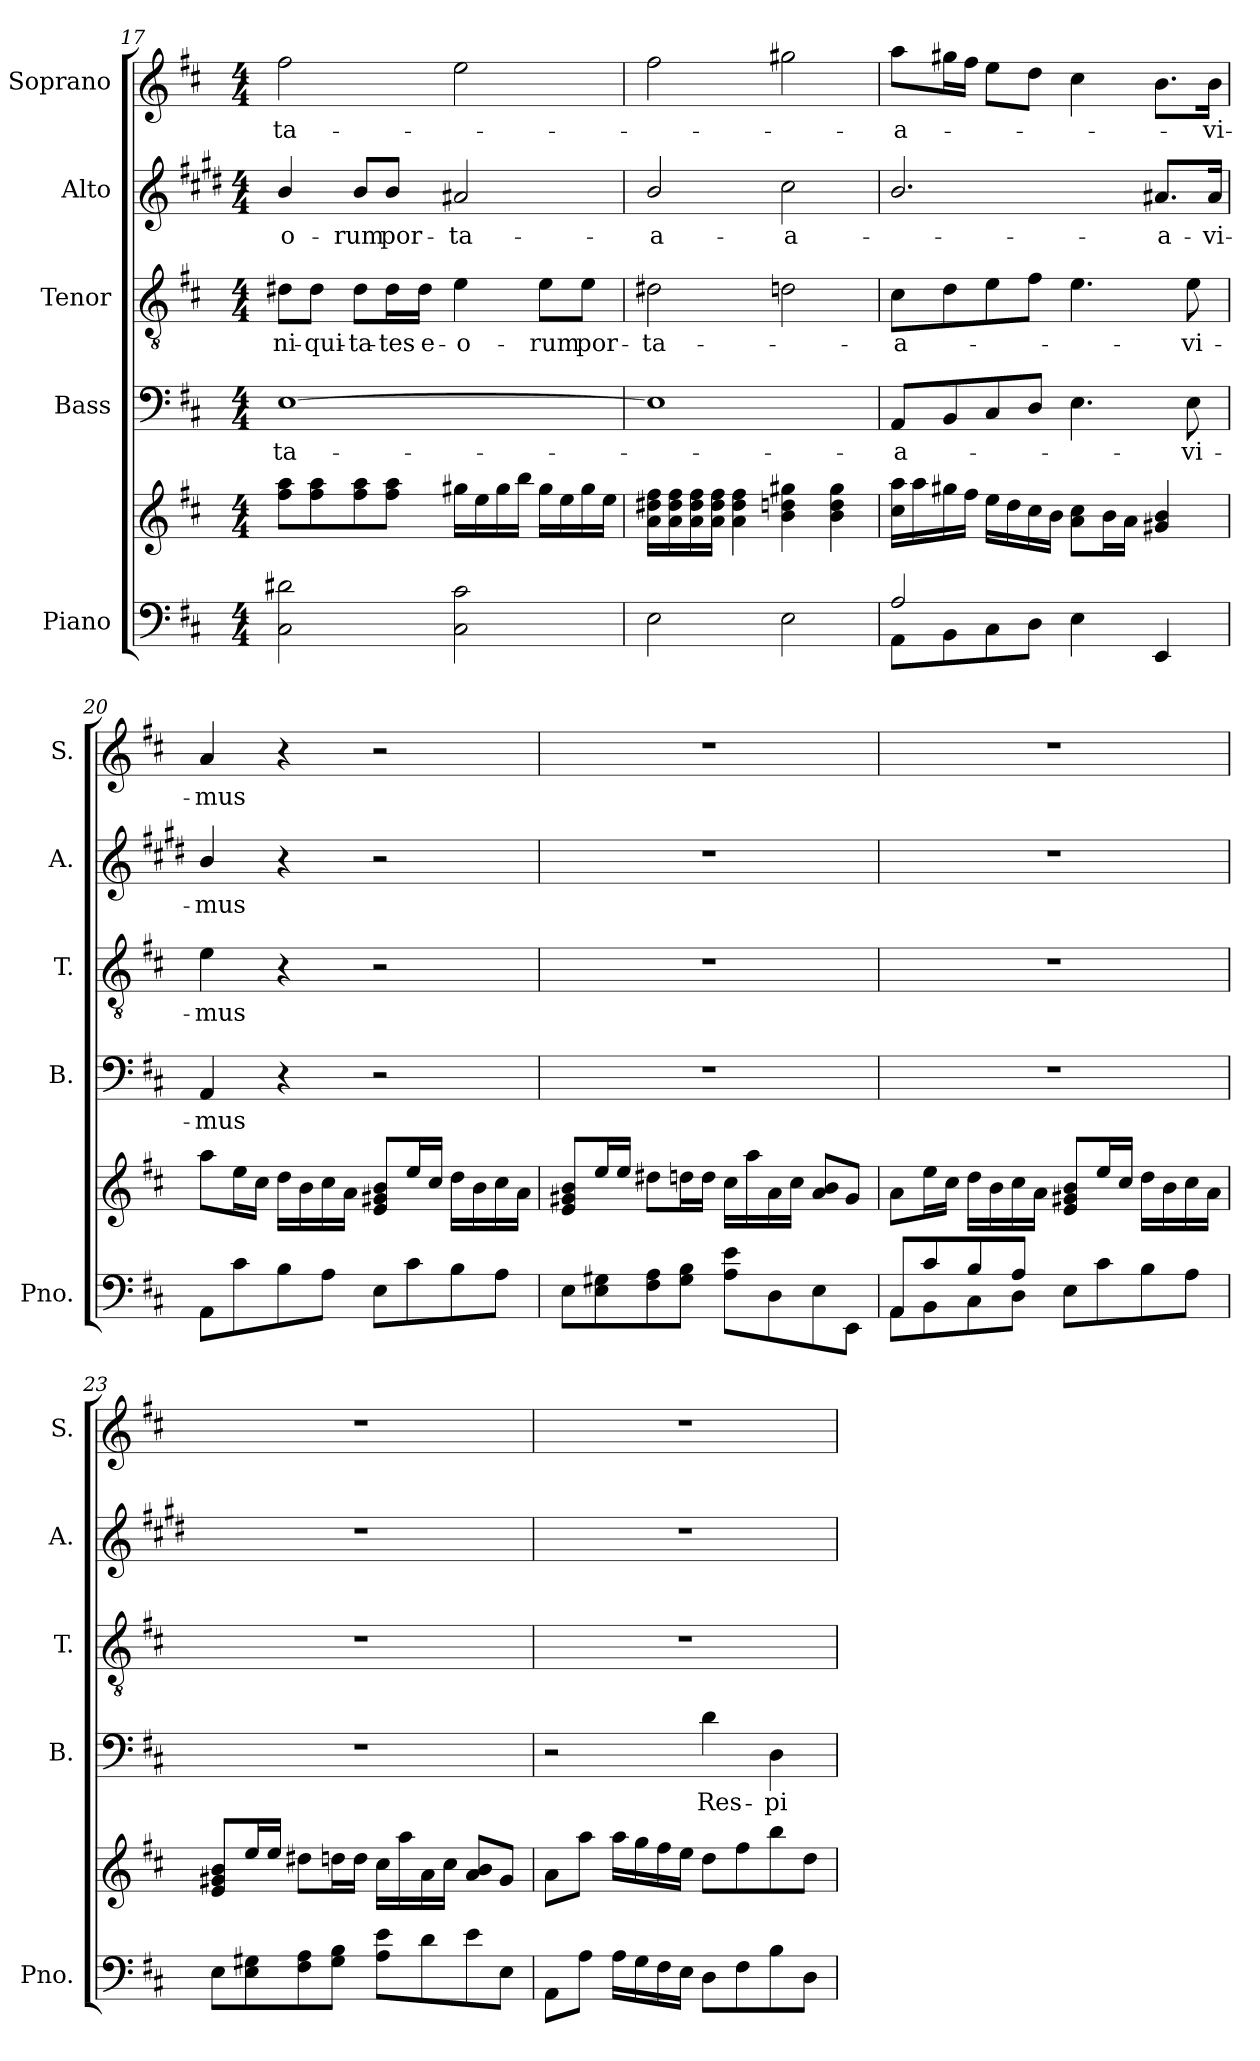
**kern	**kern	**kern	**text	**kern	**text	**kern	**text	**kern	**text
*part5	*part5	*part4	*part4	*part3	*part3	*part2	*part2	*part1	*part1
*staff6	*staff5	*staff4	*staff4	*staff3	*staff3	*staff2	*staff2	*staff1	*staff1
*I"Piano	*	*I"Bass	*	*I"Tenor	*	*I"Alto	*	*I"Soprano	*
*I'Pno.	*	*I'B.	*	*I'T.	*	*I'A.	*	*I'S.	*
!!LO:PB:g=z
*clefF4	*clefG2	*clefF4	*	*clefGv2	*	*clefG2	*	*clefG2	*
*	*	*	*	*	*	*ITrd1c2	*	*	*
*k[f#c#]	*k[f#c#]	*k[f#c#]	*	*k[f#c#]	*	*k[f#c#]	*	*k[f#c#]	*
*M4/4	*M4/4	*M4/4	*	*M4/4	*	*M4/4	*	*M4/4	*
=17	=17	=17	=17	=17	=17	=17	=17	=17	=17
!	!	!	!LO:LY:b	!	!LO:LY:b	!	!LO:LY:b	!	!LO:LY:b
2C#\ 2d#X\	8ff#\ 8aa\L	[1E	-ta-	8d#X\L	-ni-	4a/	-o-	2ff#\	-ta-
!	!	!	!	!	!LO:LY:b	!	!	!	!
.	8ff#\ 8aa\	.	.	8d#\J	-qui-	.	.	.	.
!	!	!	!	!	!LO:LY:b	!	!LO:LY:b	!	!
.	8ff#\ 8aa\	.	.	8d#\L	-ta-	8a/L	-rum	.	.
!	!	!	!	!	!LO:LY:b	!	!LO:LY:b	!	!
.	8ff#\ 8aa\J	.	.	16d#\L	-tes	8a/J	por-	.	.
!	!	!	!	!	!LO:LY:b	!	!	!	!
.	.	.	.	16d#\JJ	e-	.	.	.	.
!	!	!	!	!	!LO:LY:b	!	!LO:LY:b	!	!
2C#\ 2c#\	16gg#X\LL	.	.	4e\	-o-	2g#X/	-ta-	2ee\	.
.	16ee\	.	.	.	.	.	.	.	.
.	16gg#\	.	.	.	.	.	.	.	.
.	16bb\JJ	.	.	.	.	.	.	.	.
!	!	!	!	!	!LO:LY:b	!	!	!	!
.	16gg#\LL	.	.	8e\L	-rum	.	.	.	.
.	16ee\	.	.	.	.	.	.	.	.
!	!	!	!	!	!LO:LY:b	!	!	!	!
.	16gg#\	.	.	8e\J	por-	.	.	.	.
.	16ee\JJ	.	.	.	.	.	.	.	.
=18	=18	=18	=18	=18	=18	=18	=18	=18	=18
!	!	!	!	!	!LO:LY:b	!	!LO:LY:b	!	!
2E\	16a\ 16dd#X\ 16ff#\LL	1E]	.	2d#X\	-ta-	2a/	-a-	2ff#\	.
.	16a\ 16dd#\ 16ff#\	.	.	.	.	.	.	.	.
.	16a\ 16dd#\ 16ff#\	.	.	.	.	.	.	.	.
.	16a\ 16dd#\ 16ff#\JJ	.	.	.	.	.	.	.	.
.	4a\ 4dd#\ 4ff#\	.	.	.	.	.	.	.	.
!	!	!	!	!	!	!	!LO:LY:b	!	!
2E\	4b\ 4ddn\ 4gg#X\	.	.	2dn\	.	2b\	-a-	2gg#X\	.
.	4b\ 4dd\ 4gg#\	.	.	.	.	.	.	.	.
!!LO:LB:g=z
=19	=19	=19	=19	=19	=19	=19	=19	=19	=19
*^	*	*	*	*	*	*	*	*	*
!	!	!	!	!LO:LY:b	!	!LO:LY:b	!	!	!	!LO:LY:b
2A/	8AA\L	16cc#\ 16aa\LL	8AA/L	-a-	8c#\L	-a-	2.a/	.	8aa\L	-a-
.	.	16aa\	.	.	.	.	.	.	.	.
.	8BB\	16gg#X\	8BB/	.	8d\	.	.	.	16gg#X\L	.
.	.	16ff#\JJ	.	.	.	.	.	.	16ff#\JJ	.
.	8C#\	16ee\LL	8C#/	.	8e\	.	.	.	8ee\L	.
.	.	16dd\	.	.	.	.	.	.	.	.
.	8D\J	16cc#\	8D/J	.	8f#\J	.	.	.	8dd\J	.
.	.	16b\JJ	.	.	.	.	.	.	.	.
4E\	2ryy	8a\ 8cc#\L	4.E\	.	4.e\	.	.	.	4cc#\	.
.	.	16b\L	.	.	.	.	.	.	.	.
.	.	16a\JJ	.	.	.	.	.	.	.	.
!	!	!	!	!	!	!	!	!LO:LY:b	!	!
4EE/	.	4g#X/ 4b/	.	.	.	.	8.g#X/L	-a-	8.b\L	.
!	!	!	!	!LO:LY:b	!	!LO:LY:b	!	!	!	!
.	.	.	8E\	-vi-	8e\	-vi-	.	.	.	.
!	!	!	!	!	!	!	!	!LO:LY:b	!	!LO:LY:b
.	.	.	.	.	.	.	16g#/Jk	-vi-	16b\Jk	-vi-
*v	*v	*	*	*	*	*	*	*	*	*
=20	=20	=20	=20	=20	=20	=20	=20	=20	=20
!	!	!	!LO:LY:b	!	!LO:LY:b	!	!LO:LY:b	!	!LO:LY:b
8AA\L	8aa\L	4AA/	-mus	4e\	-mus	4a/	-mus	4a/	-mus
8c#\	16ee\L	.	.	.	.	.	.	.	.
.	16cc#\JJ	.	.	.	.	.	.	.	.
8B\	16dd\LL	4r	.	4r	.	4r	.	4r	.
.	16b\	.	.	.	.	.	.	.	.
8A\J	16cc#\	.	.	.	.	.	.	.	.
.	16a\JJ	.	.	.	.	.	.	.	.
8E\L	8e/ 8g#X/ 8b/L	2r	.	2r	.	2r	.	2r	.
8c#\	16ee/L	.	.	.	.	.	.	.	.
.	16cc#/JJ	.	.	.	.	.	.	.	.
8B\	16dd\LL	.	.	.	.	.	.	.	.
.	16b\	.	.	.	.	.	.	.	.
8A\J	16cc#\	.	.	.	.	.	.	.	.
.	16a\JJ	.	.	.	.	.	.	.	.
!!LO:PB:g=z
=21	=21	=21	=21	=21	=21	=21	=21	=21	=21
8E\L	8e/ 8g#X/ 8b/L	1r	.	1r	.	1r	.	1r	.
8E\ 8G#X\	16ee/L	.	.	.	.	.	.	.	.
.	16ee/JJ	.	.	.	.	.	.	.	.
8F#\ 8A\	8dd#X\L	.	.	.	.	.	.	.	.
8G#\ 8B\J	16ddn\L	.	.	.	.	.	.	.	.
.	16dd\JJ	.	.	.	.	.	.	.	.
8A\ 8e\L	16cc#\LL	.	.	.	.	.	.	.	.
.	16aa\	.	.	.	.	.	.	.	.
8D\	16a\	.	.	.	.	.	.	.	.
.	16cc#\JJ	.	.	.	.	.	.	.	.
8E\	8a/ 8b/L	.	.	.	.	.	.	.	.
8EE\J	8g#/J	.	.	.	.	.	.	.	.
=22	=22	=22	=22	=22	=22	=22	=22	=22	=22
*^	*	*	*	*	*	*	*	*	*
8AA/L	8AA\L	8a\L	1r	.	1r	.	1r	.	1r	.
8c#/	8BB\	16ee\L	.	.	.	.	.	.	.	.
.	.	16cc#\JJ	.	.	.	.	.	.	.	.
8B/	8C#\	16dd\LL	.	.	.	.	.	.	.	.
.	.	16b\	.	.	.	.	.	.	.	.
8A/J	8D\J	16cc#\	.	.	.	.	.	.	.	.
.	.	16a\JJ	.	.	.	.	.	.	.	.
8E\L	2ryy	8e/ 8g#X/ 8b/L	.	.	.	.	.	.	.	.
8c#\	.	16ee/L	.	.	.	.	.	.	.	.
.	.	16cc#/JJ	.	.	.	.	.	.	.	.
8B\	.	16dd\LL	.	.	.	.	.	.	.	.
.	.	16b\	.	.	.	.	.	.	.	.
8A\J	.	16cc#\	.	.	.	.	.	.	.	.
.	.	16a\JJ	.	.	.	.	.	.	.	.
*v	*v	*	*	*	*	*	*	*	*	*
!!LO:LB:g=z
=23	=23	=23	=23	=23	=23	=23	=23	=23	=23
8E\L	8e/ 8g#X/ 8b/L	1r	.	1r	.	1r	.	1r	.
8E\ 8G#X\	16ee/L	.	.	.	.	.	.	.	.
.	16ee/JJ	.	.	.	.	.	.	.	.
8F#\ 8A\	8dd#X\L	.	.	.	.	.	.	.	.
8G#\ 8B\J	16ddn\L	.	.	.	.	.	.	.	.
.	16dd\JJ	.	.	.	.	.	.	.	.
8A\ 8e\L	16cc#\LL	.	.	.	.	.	.	.	.
.	16aa\	.	.	.	.	.	.	.	.
8d\	16a\	.	.	.	.	.	.	.	.
.	16cc#\JJ	.	.	.	.	.	.	.	.
8e\	8a/ 8b/L	.	.	.	.	.	.	.	.
8E\J	8g#/J	.	.	.	.	.	.	.	.
=24	=24	=24	=24	=24	=24	=24	=24	=24	=24
8AA\L	8a\L	2r	.	1r	.	1r	.	1r	.
8A\J	8aa\J	.	.	.	.	.	.	.	.
16A\LL	16aa\LL	.	.	.	.	.	.	.	.
16G\	16gg\	.	.	.	.	.	.	.	.
16F#\	16ff#\	.	.	.	.	.	.	.	.
16E\JJ	16ee\JJ	.	.	.	.	.	.	.	.
!	!	!	!LO:LY:b	!	!	!	!	!	!
8D\L	8dd\L	4d\	Res-	.	.	.	.	.	.
8F#\	8ff#\	.	.	.	.	.	.	.	.
!	!	!	!LO:LY:b	!	!	!	!	!	!
8B\	8bb\	4D\	-pi-	.	.	.	.	.	.
8D\J	8dd\J	.	.	.	.	.	.	.	.
=	=	=	=	=	=	=	=	=	=
*-	*-	*-	*-	*-	*-	*-	*-	*-	*-
